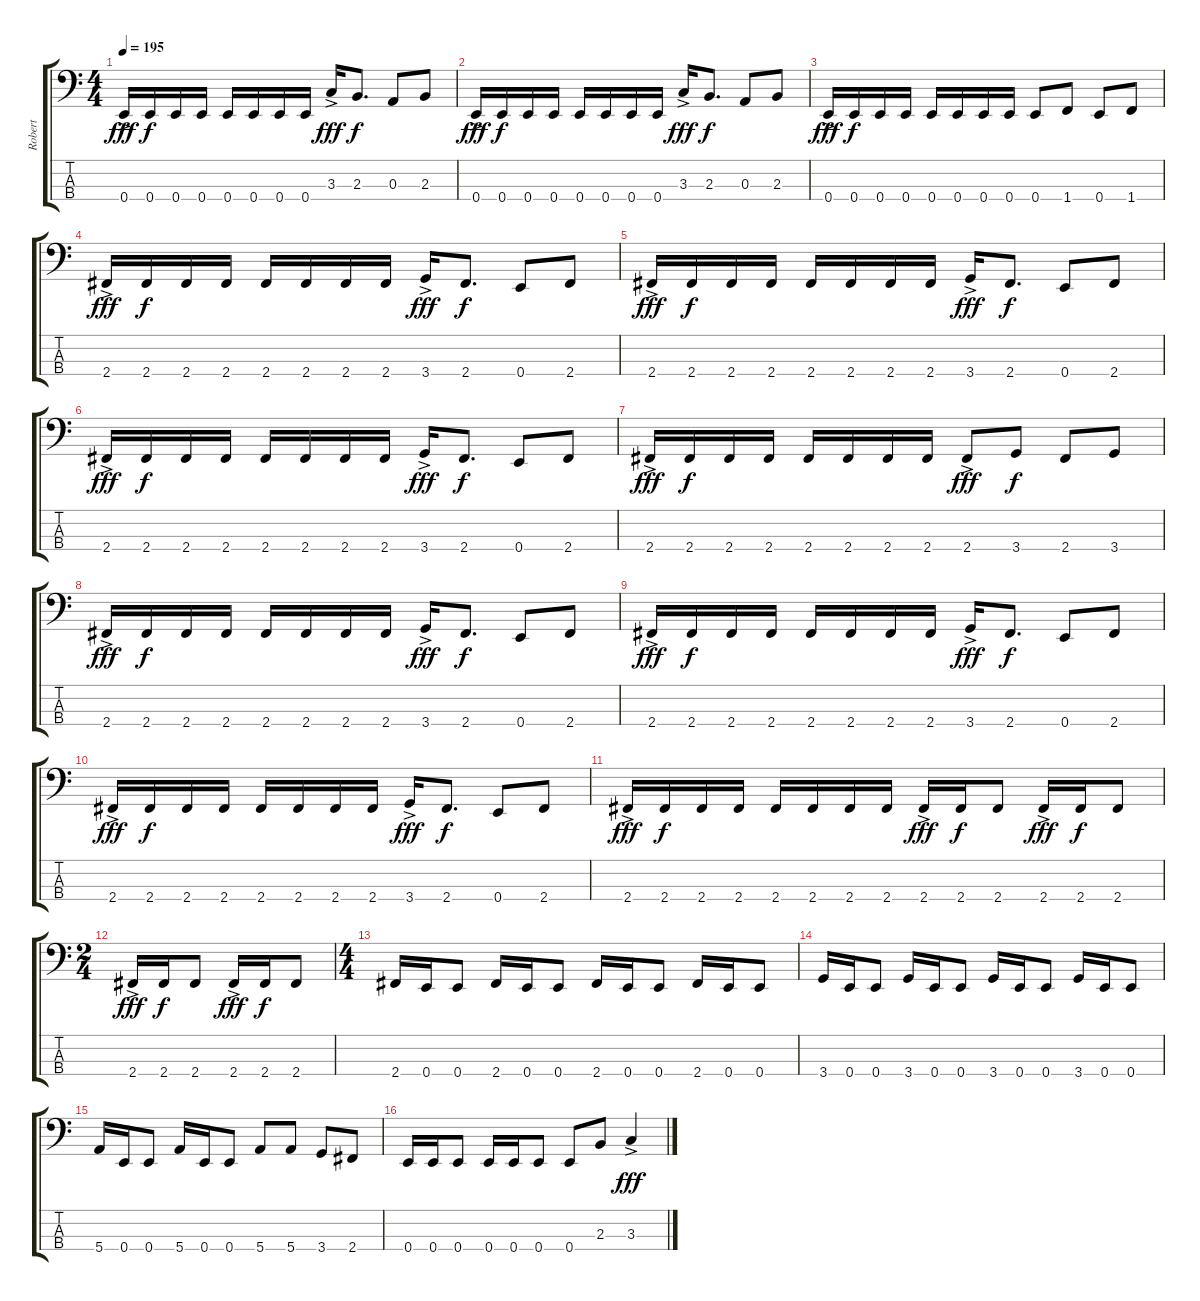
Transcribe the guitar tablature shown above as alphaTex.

\track ("Robert" "Robert") {instrument electricbasspick}
\staff {score tabs}
\tuning (G2 D2 A1 E1) {hide}
\ts (4 4)
\tempo 195
\clef f4
\ks c
0.4{ac}.16{dy fff} 0.4.16{dy f} 0.4.16 0.4.16 0.4.16 0.4.16 0.4.16 0.4.16 3.3{ac}.16{dy fff} 2.3.8{d dy f} 0.3.8 2.3.8 |
0.4{ac}.16{dy fff} 0.4.16{dy f} 0.4.16 0.4.16 0.4.16 0.4.16 0.4.16 0.4.16 3.3{ac}.16{dy fff} 2.3.8{d dy f} 0.3.8 2.3.8 |
0.4{ac}.16{dy fff} 0.4.16{dy f} 0.4.16 0.4.16 0.4.16 0.4.16 0.4.16 0.4.16 0.4.8 1.4.8 0.4.8 1.4.8 |
2.4{ac}.16{dy fff} 2.4.16{dy f} 2.4.16 2.4.16 2.4.16 2.4.16 2.4.16 2.4.16 3.4{ac}.16{dy fff} 2.4.8{d dy f} 0.4.8 2.4.8 |
2.4{ac}.16{dy fff} 2.4.16{dy f} 2.4.16 2.4.16 2.4.16 2.4.16 2.4.16 2.4.16 3.4{ac}.16{dy fff} 2.4.8{d dy f} 0.4.8 2.4.8 |
2.4{ac}.16{dy fff} 2.4.16{dy f} 2.4.16 2.4.16 2.4.16 2.4.16 2.4.16 2.4.16 3.4{ac}.16{dy fff} 2.4.8{d dy f} 0.4.8 2.4.8 |
2.4{ac}.16{dy fff} 2.4.16{dy f} 2.4.16 2.4.16 2.4.16 2.4.16 2.4.16 2.4.16 2.4{ac}.8{dy fff} 3.4.8{dy f} 2.4.8 3.4.8 |
2.4{ac}.16{dy fff} 2.4.16{dy f} 2.4.16 2.4.16 2.4.16 2.4.16 2.4.16 2.4.16 3.4{ac}.16{dy fff} 2.4.8{d dy f} 0.4.8 2.4.8 |
2.4{ac}.16{dy fff} 2.4.16{dy f} 2.4.16 2.4.16 2.4.16 2.4.16 2.4.16 2.4.16 3.4{ac}.16{dy fff} 2.4.8{d dy f} 0.4.8 2.4.8 |
2.4{ac}.16{dy fff} 2.4.16{dy f} 2.4.16 2.4.16 2.4.16 2.4.16 2.4.16 2.4.16 3.4{ac}.16{dy fff} 2.4.8{d dy f} 0.4.8 2.4.8 |
2.4{ac}.16{dy fff} 2.4.16{dy f} 2.4.16 2.4.16 2.4.16 2.4.16 2.4.16 2.4.16 2.4{ac}.16{dy fff} 2.4.16{dy f} 2.4.8 2.4{ac}.16{dy fff} 2.4.16{dy f} 2.4.8 |
\ts (2 4)
2.4{ac}.16{dy fff} 2.4.16{dy f} 2.4.8 2.4{ac}.16{dy fff} 2.4.16{dy f} 2.4.8 |
\ts (4 4)
2.4.16 0.4.16 0.4.8 2.4.16 0.4.16 0.4.8 2.4.16 0.4.16 0.4.8 2.4.16 0.4.16 0.4.8 |
3.4.16 0.4.16 0.4.8 3.4.16 0.4.16 0.4.8 3.4.16 0.4.16 0.4.8 3.4.16 0.4.16 0.4.8 |
5.4.16 0.4.16 0.4.8 5.4.16 0.4.16 0.4.8 5.4.8 5.4.8 3.4.8 2.4.8 |
0.4.16 0.4.16 0.4.8 0.4.16 0.4.16 0.4.8 0.4.8 2.3.8 3.3{ac}.4{dy fff}
